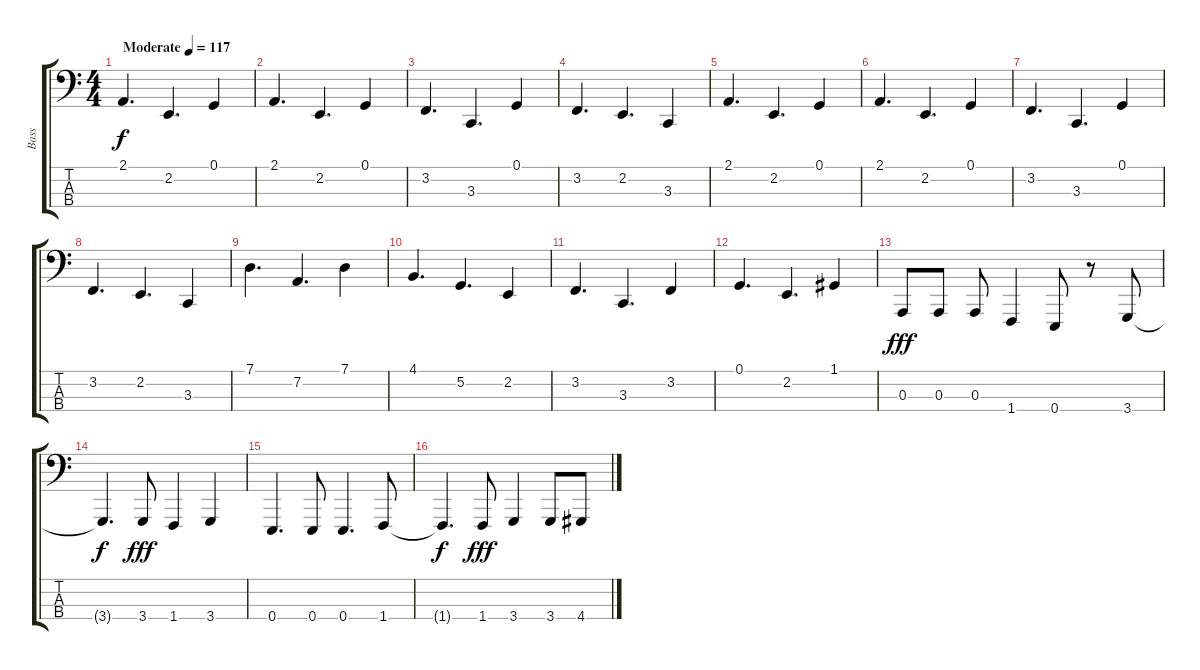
\track ("Bass" "Bass") {instrument acousticgrandpiano}
\staff {score tabs}
\tuning (G2 D2 A1 E1) {hide}
\ts (4 4)
\tempo (117 "Moderate")
\clef f4
\ks c
2.1.4{d dy f instrument acousticgrandpiano} 2.2.4{d} 0.1.4 |
2.1.4{d} 2.2.4{d} 0.1.4 |
3.2.4{d} 3.3.4{d} 0.1.4 |
3.2.4{d} 2.2.4{d} 3.3.4 |
2.1.4{d} 2.2.4{d} 0.1.4 |
2.1.4{d} 2.2.4{d} 0.1.4 |
3.2.4{d} 3.3.4{d} 0.1.4 |
3.2.4{d} 2.2.4{d} 3.3.4 |
7.1.4{d} 7.2.4{d} 7.1.4 |
4.1.4{d} 5.2.4{d} 2.2.4 |
3.2.4{d} 3.3.4{d} 3.2.4 |
0.1.4{d} 2.2.4{d} 1.1.4 |
0.3.8{dy fff instrument electricbassfinger} 0.3.8 0.3.8 1.4.4 0.4.8 r.8 3.4.8 |
3.4{t}.4{d dy f} 3.4.8{dy fff} 1.4.4 3.4.4 |
0.4.4{d} 0.4.8 0.4.4{d} 1.4.8 |
1.4{t}.4{d dy f} 1.4.8{dy fff} 3.4.4 3.4.8 4.4.8
